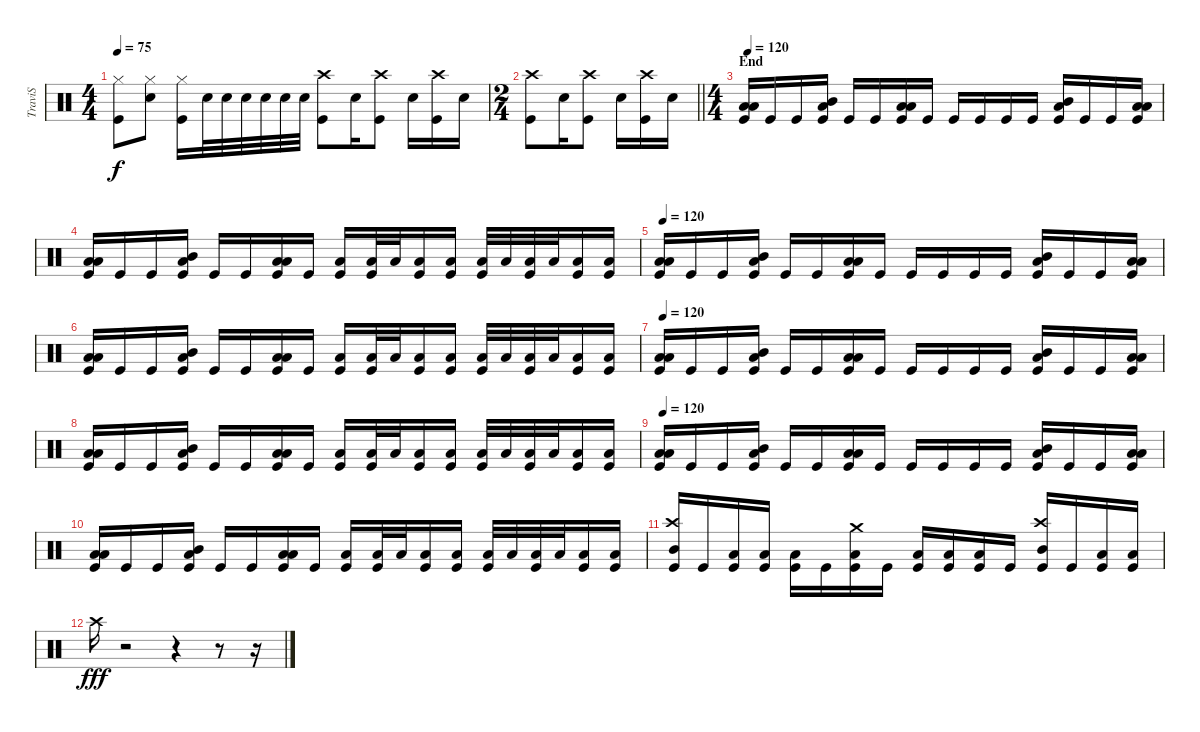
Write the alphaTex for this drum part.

\track ("TraviS" "TraviS") {instrument percussion}
\staff {score}
\articulation defaults
\ts (4 4)
\tempo 75
\clef neutral
\ks c
("Hi-Hat (closed)" "Kick (hit)").8{dy f} ("Hi-Hat (closed)" "Snare (hit) 2").8 ("Hi-Hat (closed)" "Kick (hit)").16 "Snare (hit) 2".32 "Snare (hit) 2".32 "Snare (hit) 2".32 "Snare (hit) 2".32 "Snare (hit) 2".32 "Snare (hit) 2".32 ("Crash high (hit)" "Kick (hit)").8 "Snare (hit) 2".16 ("Crash high (hit)" "Kick (hit)").8 "Snare (hit) 2".16 ("Crash high (hit)" "Kick (hit)").16 "Snare (hit) 2".16 |
\ts (2 4)
\barLineRight lightlight
("Crash high (hit)" "Kick (hit)").8 "Snare (hit) 2".16 ("Crash high (hit)" "Kick (hit)").8 "Snare (hit) 2".16 ("Crash high (hit)" "Kick (hit)").16 "Snare (hit) 2".16 |
\ts (4 4)
\section ("" "End")
\tempo 120
("Low Tom (hit)" "Low Floor Tom (hit)" "Kick (hit)").16 "Kick (hit)".16 "Kick (hit)".16 ("Mid Tom (hit)" "Low Floor Tom (hit)" "Kick (hit)").16 "Kick (hit)".16 "Kick (hit)".16 ("Low Tom (hit)" "Low Floor Tom (hit)" "Kick (hit)").16 "Kick (hit)".16 "Kick (hit)".16 "Kick (hit)".16 "Kick (hit)".16 "Kick (hit)".16 ("Mid Tom (hit)" "Low Floor Tom (hit)" "Kick (hit)").16 "Kick (hit)".16 "Kick (hit)".16 ("Low Tom (hit)" "Low Floor Tom (hit)" "Kick (hit)").16 |
("Low Tom (hit)" "Low Floor Tom (hit)" "Kick (hit)").16 "Kick (hit)".16 "Kick (hit)".16 ("Mid Tom (hit)" "Low Floor Tom (hit)" "Kick (hit)").16 "Kick (hit)".16 "Kick (hit)".16 ("Low Tom (hit)" "Low Floor Tom (hit)" "Kick (hit)").16 "Kick (hit)".16 ("Low Tom (hit)" "Kick (hit)").16 ("Low Tom (hit)" "Kick (hit)").32 "Low Tom (hit)".32 ("Low Tom (hit)" "Kick (hit)").16 ("Low Tom (hit)" "Kick (hit)").16 ("Low Floor Tom (hit)" "Kick (hit)").32 "Low Floor Tom (hit)".32 ("Low Floor Tom (hit)" "Kick (hit)").32 "Low Floor Tom (hit)".32 ("Low Floor Tom (hit)" "Kick (hit)").16 ("Low Floor Tom (hit)" "Kick (hit)").16 |
\tempo 120
("Low Tom (hit)" "Low Floor Tom (hit)" "Kick (hit)").16 "Kick (hit)".16 "Kick (hit)".16 ("Mid Tom (hit)" "Low Floor Tom (hit)" "Kick (hit)").16 "Kick (hit)".16 "Kick (hit)".16 ("Low Tom (hit)" "Low Floor Tom (hit)" "Kick (hit)").16 "Kick (hit)".16 "Kick (hit)".16 "Kick (hit)".16 "Kick (hit)".16 "Kick (hit)".16 ("Mid Tom (hit)" "Low Floor Tom (hit)" "Kick (hit)").16 "Kick (hit)".16 "Kick (hit)".16 ("Low Tom (hit)" "Low Floor Tom (hit)" "Kick (hit)").16 |
("Low Tom (hit)" "Low Floor Tom (hit)" "Kick (hit)").16 "Kick (hit)".16 "Kick (hit)".16 ("Mid Tom (hit)" "Low Floor Tom (hit)" "Kick (hit)").16 "Kick (hit)".16 "Kick (hit)".16 ("Low Tom (hit)" "Low Floor Tom (hit)" "Kick (hit)").16 "Kick (hit)".16 ("Low Tom (hit)" "Kick (hit)").16 ("Low Tom (hit)" "Kick (hit)").32 "Low Tom (hit)".32 ("Low Tom (hit)" "Kick (hit)").16 ("Low Tom (hit)" "Kick (hit)").16 ("Low Floor Tom (hit)" "Kick (hit)").32 "Low Floor Tom (hit)".32 ("Low Floor Tom (hit)" "Kick (hit)").32 "Low Floor Tom (hit)".32 ("Low Floor Tom (hit)" "Kick (hit)").16 ("Low Floor Tom (hit)" "Kick (hit)").16 |
\tempo 120
("Low Tom (hit)" "Low Floor Tom (hit)" "Kick (hit)").16 "Kick (hit)".16 "Kick (hit)".16 ("Mid Tom (hit)" "Low Floor Tom (hit)" "Kick (hit)").16 "Kick (hit)".16 "Kick (hit)".16 ("Low Tom (hit)" "Low Floor Tom (hit)" "Kick (hit)").16 "Kick (hit)".16 "Kick (hit)".16 "Kick (hit)".16 "Kick (hit)".16 "Kick (hit)".16 ("Mid Tom (hit)" "Low Floor Tom (hit)" "Kick (hit)").16 "Kick (hit)".16 "Kick (hit)".16 ("Low Tom (hit)" "Low Floor Tom (hit)" "Kick (hit)").16 |
("Low Tom (hit)" "Low Floor Tom (hit)" "Kick (hit)").16 "Kick (hit)".16 "Kick (hit)".16 ("Mid Tom (hit)" "Low Floor Tom (hit)" "Kick (hit)").16 "Kick (hit)".16 "Kick (hit)".16 ("Low Tom (hit)" "Low Floor Tom (hit)" "Kick (hit)").16 "Kick (hit)".16 ("Low Tom (hit)" "Kick (hit)").16 ("Low Tom (hit)" "Kick (hit)").32 "Low Tom (hit)".32 ("Low Tom (hit)" "Kick (hit)").16 ("Low Tom (hit)" "Kick (hit)").16 ("Low Floor Tom (hit)" "Kick (hit)").32 "Low Floor Tom (hit)".32 ("Low Floor Tom (hit)" "Kick (hit)").32 "Low Floor Tom (hit)".32 ("Low Floor Tom (hit)" "Kick (hit)").16 ("Low Floor Tom (hit)" "Kick (hit)").16 |
\tempo 120
("Low Tom (hit)" "Low Floor Tom (hit)" "Kick (hit)").16 "Kick (hit)".16 "Kick (hit)".16 ("Mid Tom (hit)" "Low Floor Tom (hit)" "Kick (hit)").16 "Kick (hit)".16 "Kick (hit)".16 ("Low Tom (hit)" "Low Floor Tom (hit)" "Kick (hit)").16 "Kick (hit)".16 "Kick (hit)".16 "Kick (hit)".16 "Kick (hit)".16 "Kick (hit)".16 ("Mid Tom (hit)" "Low Floor Tom (hit)" "Kick (hit)").16 "Kick (hit)".16 "Kick (hit)".16 ("Low Tom (hit)" "Low Floor Tom (hit)" "Kick (hit)").16 |
("Low Tom (hit)" "Low Floor Tom (hit)" "Kick (hit)").16 "Kick (hit)".16 "Kick (hit)".16 ("Mid Tom (hit)" "Low Floor Tom (hit)" "Kick (hit)").16 "Kick (hit)".16 "Kick (hit)".16 ("Low Tom (hit)" "Low Floor Tom (hit)" "Kick (hit)").16 "Kick (hit)".16 ("Low Tom (hit)" "Kick (hit)").16 ("Low Tom (hit)" "Kick (hit)").32 "Low Tom (hit)".32 ("Low Tom (hit)" "Kick (hit)").16 ("Low Tom (hit)" "Kick (hit)").16 ("Low Floor Tom (hit)" "Kick (hit)").32 "Low Floor Tom (hit)".32 ("Low Floor Tom (hit)" "Kick (hit)").32 "Low Floor Tom (hit)".32 ("Low Floor Tom (hit)" "Kick (hit)").16 ("Low Floor Tom (hit)" "Kick (hit)").16 |
("Crash high (hit)" "Mid Tom (hit)" "Kick (hit)").16 "Kick (hit)".16 ("Low Tom (hit)" "Kick (hit)").16 ("Low Tom (hit)" "Kick (hit)").16 ("Low Floor Tom (hit)" "Kick (hit)").16 "Kick (hit)".16 ("Crash medium (hit)" "Low Tom (hit)" "Kick (hit)").16 "Kick (hit)".16 ("Low Floor Tom (hit)" "Kick (hit)").16 ("Low Floor Tom (hit)" "Kick (hit)").16 ("Low Floor Tom (hit)" "Kick (hit)").16 "Kick (hit)".16 ("Crash high (hit)" "Mid Tom (hit)" "Kick (hit)").16 "Kick (hit)".16 ("Low Tom (hit)" "Kick (hit)").16 ("Low Tom (hit)" "Kick (hit)").16 |
"Crash high (hit)".16{dy fff} r.2 r.4 r.8 r.16
